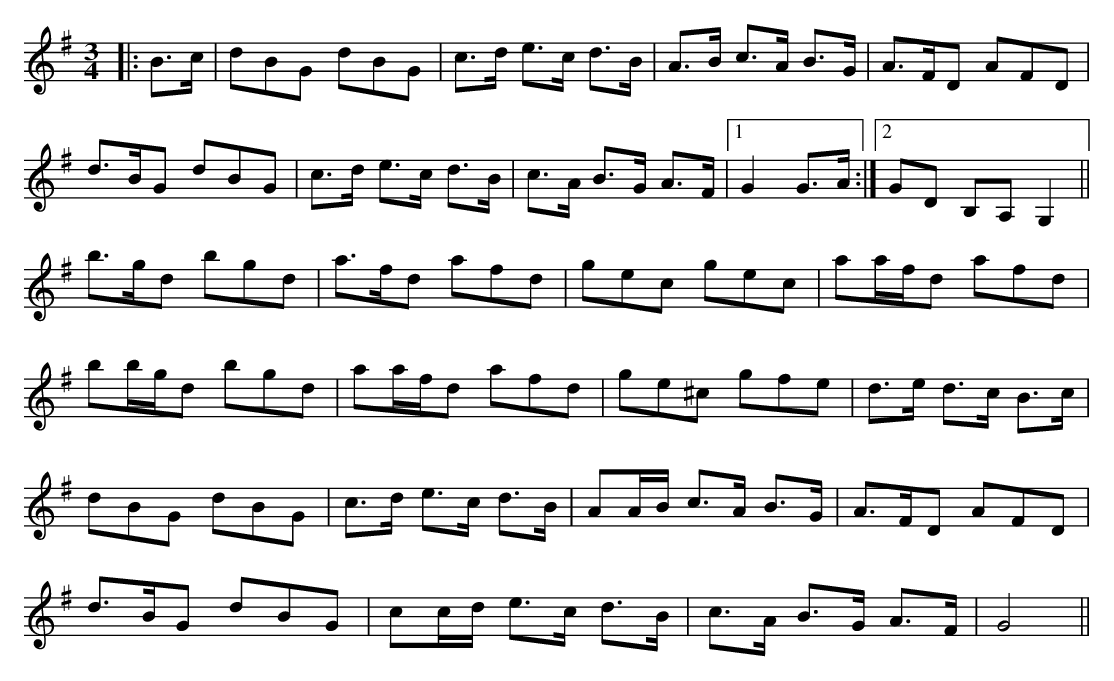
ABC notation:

X:1
M:3/4
K:G
|:B>c|dBG dBG|c>d e>c d>B|A>B c>A B>G|A>FD AFD|
d>BG dBG|c>d e>c d>B|c>A B>G A>F|1 G2 G>A:|2 GD B,A, G,2||
b>gd bgd|a>fd afd|gec gec|aa/f/d afd|
bb/g/d bgd|aa/f/d afd|ge^c gfe|d>e d>c B>c|
dBG dBG|c>d e>c d>B|AA/B/ c>A B>G|A>FD AFD|
d>BG dBG|cc/d/ e>c d>B|c>A B>G A>F|G4||
